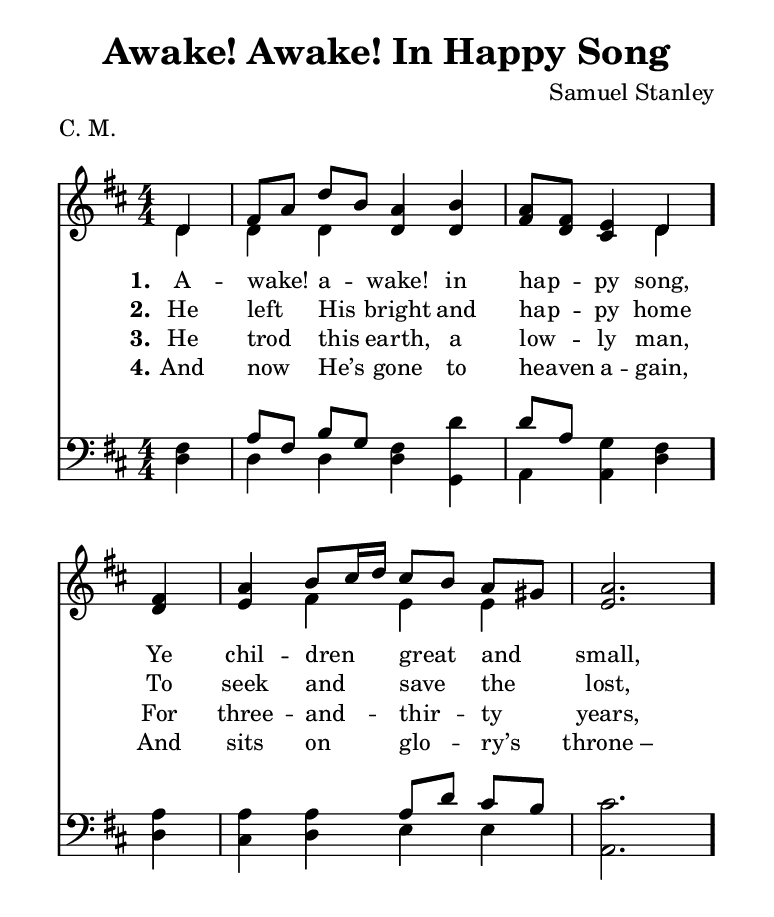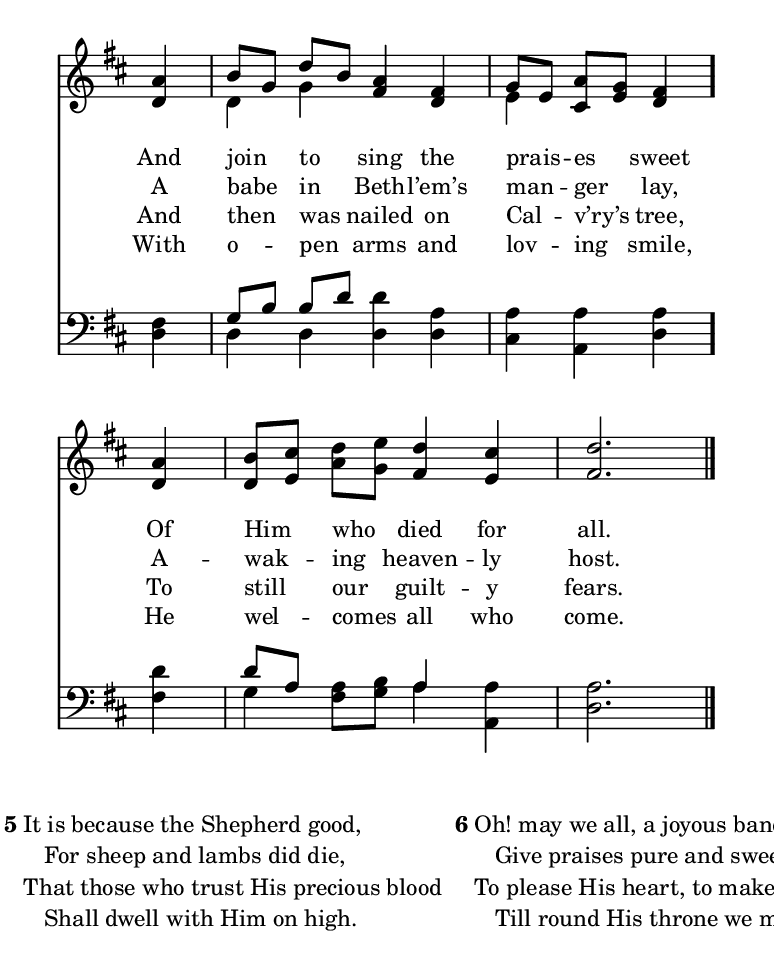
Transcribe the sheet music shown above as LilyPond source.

\include "common/global.ily"
\paper {
  \include "common/paper.ily"
  ragged-bottom = ##t
}

\header{
  %children
  hymnnumber = "296"
  title = "Awake! Awake! In Happy Song"
  tunename = "Warwick"
  meter = "C. M."
  poet = ""
  composer = "Samuel Stanley"
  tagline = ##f
}

global = {
  \include "common/overrides.ily"
  \override Staff.TimeSignature.style = #'numbered
  \time 4/4
  \override Score.MetronomeMark.transparent = ##t % hide all fermata changes too
  \tempo 4=80
  \key d \major
  \partial 4
  \autoBeamOff
}

notesSoprano = {
\global
\relative c' {

  d4 | fis8[ a] d[ b] a4 b | a8[ fis] e4 d
  fis4 | a b8[ cis16 d] cis8[ b] a[ gis] | a2.
  a4 | b8[ g] d'[ b] a4 fis | g8[ e] a[ g] fis4
  a4 | b8[ cis] d[ e] d4 cis | d2.

  \bar "|."

}
}

notesAlto = {
\global
\relative e' {

  d4 | d d d d | fis8[ d] cis4 d
  d4 | e fis e e | e2.
  d4 | d g fis d | e cis8[ e] d4
  d4 | d8[ e] a[ g] fis4 e | fis2.

}
}

notesTenor = {
\global
\relative a {

  fis4 | a8[ fis] b[ g] fis4 d' | d8[ a] g4 fis
  a4 | a a a8[ d] cis[ b] | cis2.
  fis,4 | g8[ b] b[ d] d4 a | a a a
  d4 | d8[ a] a[ b] a4 a | a2.

}
}

notesBass = {
\global
\relative f {

  d4 | d d d g, | a a d
  d4 | cis d e e | a,2.
  d4 | d d d d | cis a d
  fis4 | g fis8[ g] a4 a, | d2.

}
}

wordsA = \lyricmode {
\set stanza = "1."

A -- wake! a -- wake! in hap -- py song, \bar "."
Ye chil -- dren great and small, \bar "."
And join to sing the prais -- es sweet \bar "."
Of Him who died for all. \bar "."

}

wordsB = \lyricmode {
\set stanza = "2."

He left His bright and hap -- py home
To seek and save the lost,
A babe in Beth -- l’em’s man -- ger lay,
A -- wak -- ing heaven -- ly host.

}

wordsC = \lyricmode {
\set stanza = "3."

He trod this earth, a low -- ly man,
For three -- and -- thir -- ty years,
And then was nailed on Cal -- v’ry’s tree,
To still our guilt -- y fears.

}

wordsD = \lyricmode {
\set stanza = "4."

And now He’s gone to heaven a -- gain,
And sits on glo -- ry’s throne_–
With o -- pen arms and lov -- ing smile,
He wel -- comes all who come.

}

wordsE = \markuplist {

\line { It is because the Shepherd good, }
\line { { \hspace #2 } For sheep and lambs did die, }
\line { That those who trust His precious blood }
\line { { \hspace #2 } Shall dwell with Him on high. }

}

wordsF = \markuplist {

\line { Oh! may we all, a joyous band, }
\line { { \hspace #2 } Give praises pure and sweet, }
\line { To please His heart, to make Him glad, }
\line { { \hspace #2 } Till round His throne we meet. }

}

\score {
  \context ChoirStaff <<
    \context Staff = upper <<
      \set Staff.autoBeaming = ##f
      \set ChoirStaff.systemStartDelimiter = #'SystemStartBar
      \set ChoirStaff.printPartCombineTexts = ##f
      \partcombine #'(2 . 11) \notesSoprano \notesAlto
      \context NullVoice = sopranos { \voiceOne << \notesSoprano >> }
      \context Lyrics = one   \lyricsto sopranos \wordsA
      \context Lyrics = two   \lyricsto sopranos \wordsB
      \context Lyrics = three \lyricsto sopranos \wordsC
      \context Lyrics = four  \lyricsto sopranos \wordsD
    >>
    \context Staff = men <<
      \set Staff.autoBeaming = ##f
      \clef bass
      \set ChoirStaff.printPartCombineTexts = ##f
      \partcombine #'(2 . 11) \notesTenor \notesBass
    >>
  >>
  \layout {
    \include "common/layout.ily"
  }
  #(cond ((ly:get-option 'eog-midi-permitted) #{ \midi{
    \include "common/midi.ily"
  } #}))
}

\noPageBreak

\markup { \fill-line {
  \null
  \line{ \bold 5 \column { \wordsE } }
  \null
  \line{ \bold 6 \column { \wordsF } }
  \null
} }

\version "2.19.49"  % necessary for upgrading to future LilyPond versions.

% vi:set et ts=2 sw=2 ai nocindent syntax=lilypond:
